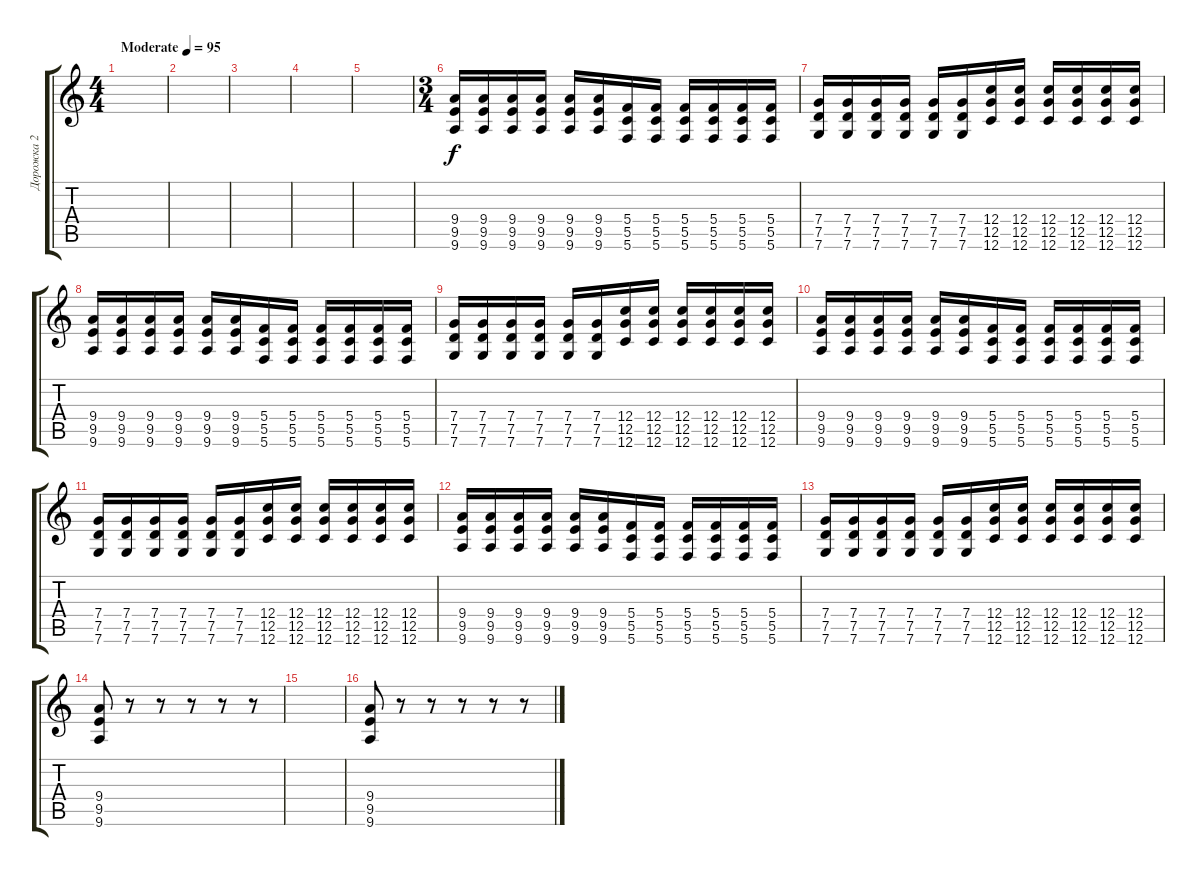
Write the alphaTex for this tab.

\track ("Дорожка 2" "Дорожка 2") {instrument distortionguitar}
\staff {score tabs}
\tuning (D4 A3 F3 C3 G2 C2) {hide}
\ts (4 4)
\tempo (95 "Moderate")
\clef g2
\ks c
|
|
|
|
|
\ts (3 4)
(9.4 9.5 9.6).16{instrument electricguitarclean} (9.4 9.5 9.6).16 (9.4 9.5 9.6).16 (9.4 9.5 9.6).16 (9.4 9.5 9.6).16 (9.4 9.5 9.6).16 (5.4 5.5 5.6).16 (5.4 5.5 5.6).16 (5.4 5.5 5.6).16 (5.4 5.5 5.6).16 (5.4 5.5 5.6).16 (5.4 5.5 5.6).16 |
(7.4 7.5 7.6).16 (7.4 7.5 7.6).16 (7.4 7.5 7.6).16 (7.4 7.5 7.6).16 (7.4 7.5 7.6).16 (7.4 7.5 7.6).16 (12.4 12.5 12.6).16 (12.4 12.5 12.6).16 (12.4 12.5 12.6).16 (12.4 12.5 12.6).16 (12.4 12.5 12.6).16 (12.4 12.5 12.6).16 |
(9.4 9.5 9.6).16 (9.4 9.5 9.6).16 (9.4 9.5 9.6).16 (9.4 9.5 9.6).16 (9.4 9.5 9.6).16 (9.4 9.5 9.6).16 (5.4 5.5 5.6).16 (5.4 5.5 5.6).16 (5.4 5.5 5.6).16 (5.4 5.5 5.6).16 (5.4 5.5 5.6).16 (5.4 5.5 5.6).16 |
(7.4 7.5 7.6).16 (7.4 7.5 7.6).16 (7.4 7.5 7.6).16 (7.4 7.5 7.6).16 (7.4 7.5 7.6).16 (7.4 7.5 7.6).16 (12.4 12.5 12.6).16 (12.4 12.5 12.6).16 (12.4 12.5 12.6).16 (12.4 12.5 12.6).16 (12.4 12.5 12.6).16 (12.4 12.5 12.6).16 |
(9.4 9.5 9.6).16 (9.4 9.5 9.6).16 (9.4 9.5 9.6).16 (9.4 9.5 9.6).16 (9.4 9.5 9.6).16 (9.4 9.5 9.6).16 (5.4 5.5 5.6).16 (5.4 5.5 5.6).16 (5.4 5.5 5.6).16 (5.4 5.5 5.6).16 (5.4 5.5 5.6).16 (5.4 5.5 5.6).16 |
(7.4 7.5 7.6).16 (7.4 7.5 7.6).16 (7.4 7.5 7.6).16 (7.4 7.5 7.6).16 (7.4 7.5 7.6).16 (7.4 7.5 7.6).16 (12.4 12.5 12.6).16 (12.4 12.5 12.6).16 (12.4 12.5 12.6).16 (12.4 12.5 12.6).16 (12.4 12.5 12.6).16 (12.4 12.5 12.6).16 |
(9.4 9.5 9.6).16 (9.4 9.5 9.6).16 (9.4 9.5 9.6).16 (9.4 9.5 9.6).16 (9.4 9.5 9.6).16 (9.4 9.5 9.6).16 (5.4 5.5 5.6).16 (5.4 5.5 5.6).16 (5.4 5.5 5.6).16 (5.4 5.5 5.6).16 (5.4 5.5 5.6).16 (5.4 5.5 5.6).16 |
(7.4 7.5 7.6).16 (7.4 7.5 7.6).16 (7.4 7.5 7.6).16 (7.4 7.5 7.6).16 (7.4 7.5 7.6).16 (7.4 7.5 7.6).16 (12.4 12.5 12.6).16 (12.4 12.5 12.6).16 (12.4 12.5 12.6).16 (12.4 12.5 12.6).16 (12.4 12.5 12.6).16 (12.4 12.5 12.6).16 |
(9.4 9.5 9.6).8{instrument distortionguitar} r.8 r.8 r.8 r.8 r.8 |
|
(9.4 9.5 9.6).8 r.8 r.8 r.8 r.8 r.8
